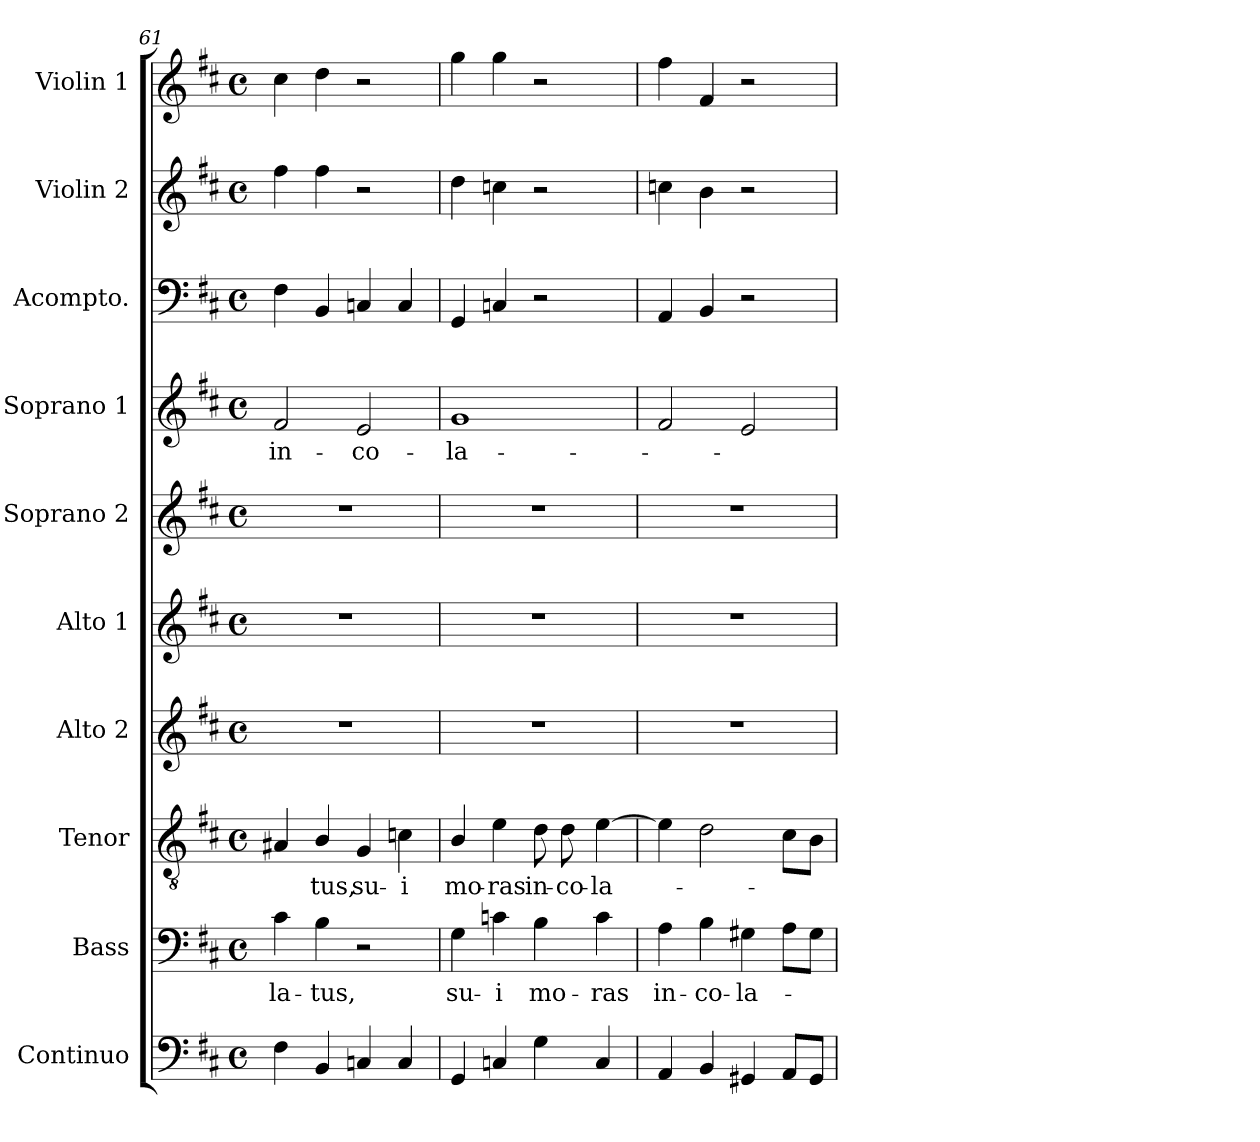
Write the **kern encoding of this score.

**kern	**kern	**text	**kern	**text	**kern	**kern	**kern	**kern	**text	**kern	**kern	**kern
*part10	*part9	*part9	*part8	*part8	*part7	*part6	*part5	*part4	*part4	*part3	*part2	*part1
*staff10	*staff9	*staff9	*staff8	*staff8	*staff7	*staff6	*staff5	*staff4	*staff4	*staff3	*staff2	*staff1
*I"Continuo	*I"Bass	*	*I"Tenor	*	*I"Alto 2	*I"Alto 1	*I"Soprano 2	*I"Soprano 1	*	*I"Acompto.	*I"Violin 2	*I"Violin 1
*I'Cont.	*I'B.	*	*I'T.	*	*I'A2.	*I'A1.	*I'S2.	*I'S1.	*	*I'Ac.	*I'Vln. 2	*I'Vln. 1
*clefF4	*clefF4	*	*clefGv2	*	*clefG2	*clefG2	*clefG2	*clefG2	*	*clefF4	*clefG2	*clefG2
*	*	*	*ITrd7c12	*	*	*	*	*	*	*	*	*
*k[f#c#]	*k[f#c#]	*	*k[f#c#]	*	*k[f#c#]	*k[f#c#]	*k[f#c#]	*k[f#c#]	*	*k[f#c#]	*k[f#c#]	*k[f#c#]
*D:	*D:	*	*D:	*	*D:	*D:	*D:	*D:	*	*D:	*D:	*D:
*M4/4	*M4/4	*	*M4/4	*	*M4/4	*M4/4	*M4/4	*M4/4	*	*M4/4	*M4/4	*M4/4
*met(c)	*met(c)	*	*met(c)	*	*met(c)	*met(c)	*met(c)	*met(c)	*	*met(c)	*met(c)	*met(c)
=61	=61	=61	=61	=61	=61	=61	=61	=61	=61	=61	=61	=61
!	!	!LO:LY:b:color=#000000	!	!	!	!	!	!	!	!	!	!
!	!	!	!	!	!	!	!	!	!LO:LY:b:color=#000000	!	!	!
4F#i\	4c#i\	-la-	4AA#Xi/	.	1r	1r	1r	2f#i/	in-	4F#i\	4ff#i\	4cc#i\
!	!	!LO:LY:b:color=#000000	!	!	!	!	!	!	!	!	!	!
!	!	!	!	!LO:LY:b:color=#000000	!	!	!	!	!	!	!	!
4BBi/	4Bi\	-tus,	4BBi/	-tus,	.	.	.	.	.	4BBi/	4ff#i\	4ddi\
!	!	!	!	!LO:LY:b:color=#000000	!	!	!	!	!	!	!	!
!	!	!	!	!	!	!	!	!	!LO:LY:b:color=#000000	!	!	!
4Cni/	2r	.	4GGi/	su-	.	.	.	2ei/	-co-	4Cni/	2r	2r
!	!	!	!	!LO:LY:b:color=#000000	!	!	!	!	!	!	!	!
4Ci/	.	.	4Cni\	-i	.	.	.	.	.	4Ci/	.	.
=62	=62	=62	=62	=62	=62	=62	=62	=62	=62	=62	=62	=62
!	!	!LO:LY:b:color=#000000	!	!	!	!	!	!	!	!	!	!
!	!	!	!	!LO:LY:b:color=#000000	!	!	!	!	!	!	!	!
!	!	!	!	!	!	!	!	!	!LO:LY:b:color=#000000	!	!	!
4GGi/	4Gi\	su-	4BBi/	mo-	1r	1r	1r	1gi	-la-	4GGi/	4ddi\	4ggi\
!	!	!LO:LY:b:color=#000000	!	!	!	!	!	!	!	!	!	!
!	!	!	!	!LO:LY:b:color=#000000	!	!	!	!	!	!	!	!
4Cni/	4cni\	-i	4Ei\	-ras	.	.	.	.	.	4Cni/	4ccni\	4ggi\
!	!	!LO:LY:b:color=#000000	!	!	!	!	!	!	!	!	!	!
!	!	!	!	!LO:LY:b:color=#000000	!	!	!	!	!	!	!	!
4Gi\	4Bi\	mo-	8Di\	in-	.	.	.	.	.	2r	2r	2r
!	!	!	!	!LO:LY:b:color=#000000	!	!	!	!	!	!	!	!
.	.	.	8Di\	-co-	.	.	.	.	.	.	.	.
!	!	!LO:LY:b:color=#000000	!	!	!	!	!	!	!	!	!	!
!	!	!	!	!LO:LY:b:color=#000000	!	!	!	!	!	!	!	!
4Ci/	4ci\	-ras	[>4Ei\	-la-	.	.	.	.	.	.	.	.
=63	=63	=63	=63	=63	=63	=63	=63	=63	=63	=63	=63	=63
!	!	!LO:LY:b:color=#000000	!	!	!	!	!	!	!	!	!	!
4AAi/	4Ai\	in-	4Ei\]	.	1r	1r	1r	2f#i/	.	4AAi/	4ccni\	4ff#i\
!	!	!LO:LY:b:color=#000000	!	!	!	!	!	!	!	!	!	!
4BBi/	4Bi\	-co-	2Di\	.	.	.	.	.	.	4BBi/	4bi\	4f#i/
!	!	!LO:LY:b:color=#000000	!	!	!	!	!	!	!	!	!	!
4GG#Xi/	4G#Xi\	-la-	.	.	.	.	.	2ei/	.	2r	2r	2r
8AAi/L	8Ai\L	.	8C#i\L	.	.	.	.	.	.	.	.	.
8GG#i/J	8G#i\J	.	8BBi\J	.	.	.	.	.	.	.	.	.
=	=	=	=	=	=	=	=	=	=	=	=	=
*-	*-	*-	*-	*-	*-	*-	*-	*-	*-	*-	*-	*-
